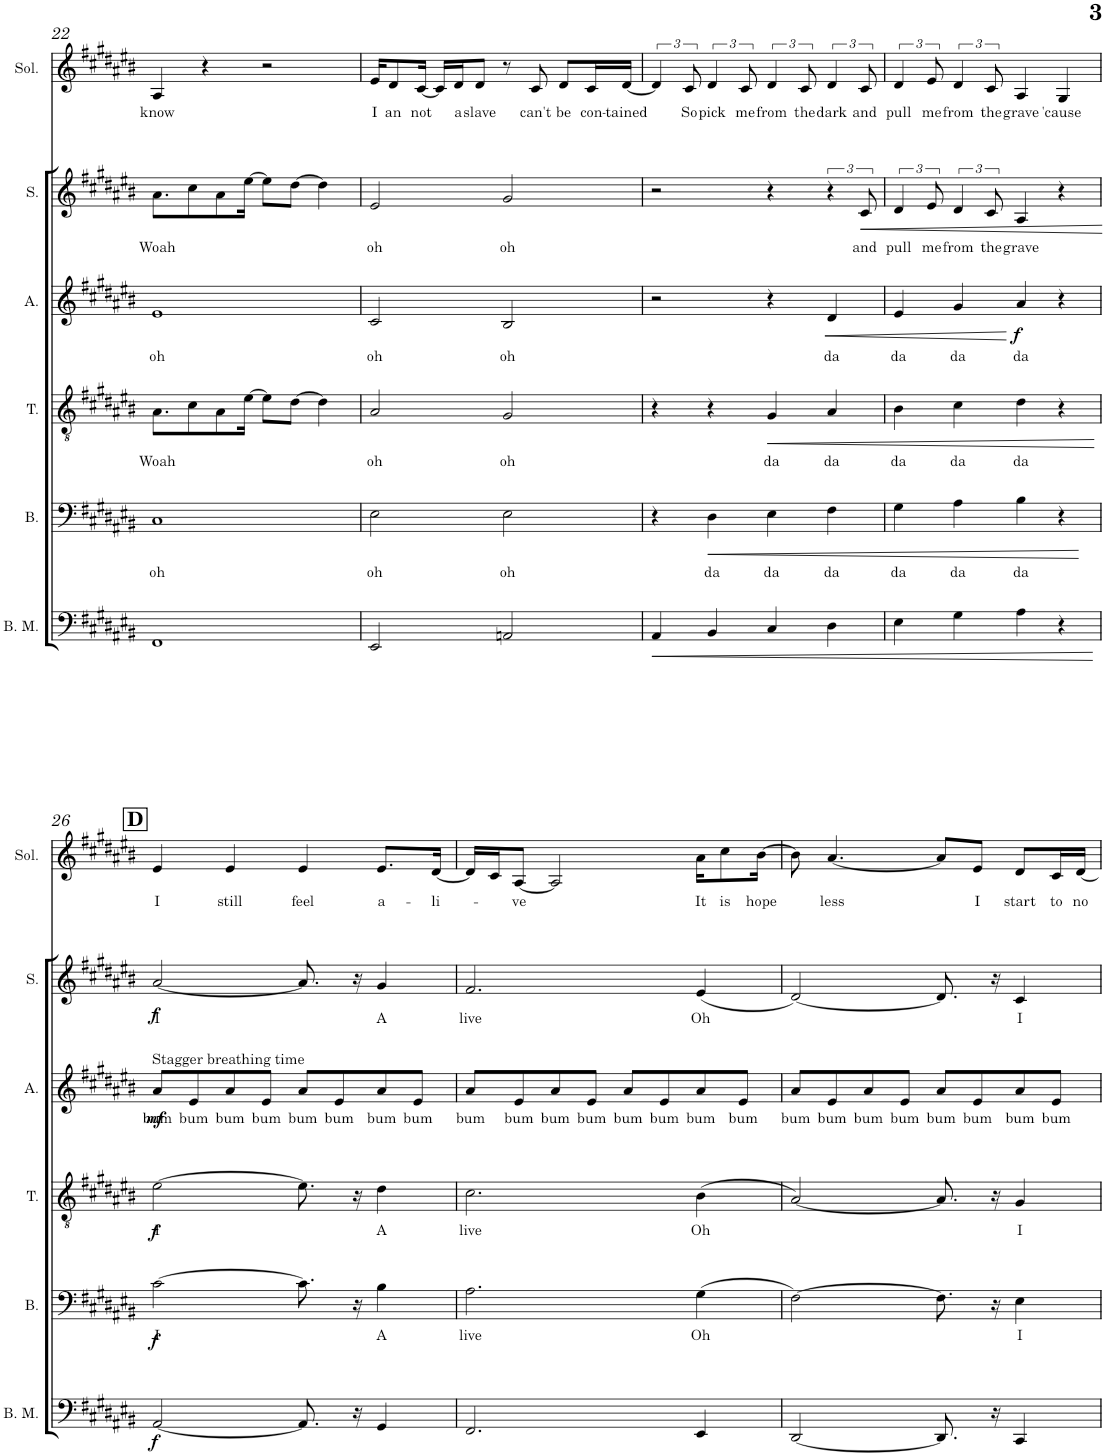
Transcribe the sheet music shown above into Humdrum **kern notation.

**kern	**dynam	**kern	**text	**dynam	**kern	**text	**dynam	**kern	**text	**dynam	**kern	**text	**dynam	**kern	**text
*part6	*part6	*part5	*part5	*part5	*part4	*part4	*part4	*part3	*part3	*part3	*part2	*part2	*part2	*part1	*part1
*staff6	*staff6	*staff5	*staff5	*staff5	*staff4	*staff4	*staff4	*staff3	*staff3	*staff3	*staff2	*staff2	*staff2	*staff1	*staff1
*I"Bass Mic	*	*I"Bass	*	*	*I"Tenor	*	*	*I"Alto	*	*	*I"Soprano	*	*	*I"Solo	*
*I'B. M.	*	*I'B.	*	*	*I'T.	*	*	*I'A.	*	*	*I'S.	*	*	*I'Sol.	*
!!LO:PB:g=z
*clefF4	*	*clefF4	*	*	*clefGv2	*	*	*clefG2	*	*	*clefG2	*	*	*clefG2	*
*	*	*	*	*	*	*	*	*	*	*	*	*	*	*Trd7c12	*
*k[f#c#g#d#a#e#b#]	*	*k[f#c#g#d#a#e#b#]	*	*	*k[f#c#g#d#a#e#b#]	*	*	*k[f#c#g#d#a#e#b#]	*	*	*k[f#c#g#d#a#e#b#]	*	*	*k[f#c#g#d#a#e#b#]	*
*M4/4	*	*M4/4	*	*	*M4/4	*	*	*M4/4	*	*	*M4/4	*	*	*M4/4	*
=22	=22	=22	=22	=22	=22	=22	=22	=22	=22	=22	=22	=22	=22	=22	=22
!	!	!	!LO:LY:b	!	!	!LO:LY:b	!	!	!LO:LY:b	!	!	!LO:LY:b	!	!	!LO:LY:b
1FF#	.	1C#	oh	.	8.A#\L	Woah	.	1e#	oh	.	8.a#\L	Woah	.	4A#/	know
.	.	.	.	.	8c#\	.	.	.	.	.	8cc#\	.	.	.	.
.	.	.	.	.	.	.	.	.	.	.	.	.	.	4r	.
.	.	.	.	.	8A#\	.	.	.	.	.	8a#\	.	.	.	.
.	.	.	.	.	[16e#\Jk	.	.	.	.	.	[16ee#\Jk	.	.	.	.
.	.	.	.	.	8e#\L]	.	.	.	.	.	8ee#\L]	.	.	2r	.
.	.	.	.	.	[8d#\J	.	.	.	.	.	[8dd#\J	.	.	.	.
.	.	.	.	.	4d#\]	.	.	.	.	.	4dd#\]	.	.	.	.
=23	=23	=23	=23	=23	=23	=23	=23	=23	=23	=23	=23	=23	=23	=23	=23
!	!	!	!LO:LY:b	!	!	!LO:LY:b	!	!	!LO:LY:b	!	!	!LO:LY:b	!	!	!LO:LY:b
2EE#/	.	2E#\	oh	.	2A#/	oh	.	2c#/	oh	.	2e#/	oh	.	16e#/KL	I
!	!	!	!	!	!	!	!	!	!	!	!	!	!	!	!LO:LY:b
.	.	.	.	.	.	.	.	.	.	.	.	.	.	8d#/	an
!	!	!	!	!	!	!	!	!	!	!	!	!	!	!	!LO:LY:b
.	.	.	.	.	.	.	.	.	.	.	.	.	.	[16c#/Jk	not
.	.	.	.	.	.	.	.	.	.	.	.	.	.	16c#/LL]	.
!	!	!	!	!	!	!	!	!	!	!	!	!	!	!	!LO:LY:b
.	.	.	.	.	.	.	.	.	.	.	.	.	.	16d#/J	a
!	!	!	!	!	!	!	!	!	!	!	!	!	!	!	!LO:LY:b
.	.	.	.	.	.	.	.	.	.	.	.	.	.	8d#/J	slave
!	!	!	!LO:LY:b	!	!	!LO:LY:b	!	!	!LO:LY:b	!	!	!LO:LY:b	!	!	!
2AAn/	.	2E#\	oh	.	2G#/	oh	.	2B#/	oh	.	2g#/	oh	.	8r	.
!	!	!	!	!	!	!	!	!	!	!	!	!	!	!	!LO:LY:b
.	.	.	.	.	.	.	.	.	.	.	.	.	.	8c#/	can't
!	!	!	!	!	!	!	!	!	!	!	!	!	!	!	!LO:LY:b
.	.	.	.	.	.	.	.	.	.	.	.	.	.	8d#/L	be
!	!	!	!	!	!	!	!	!	!	!	!	!	!	!	!LO:LY:b
.	.	.	.	.	.	.	.	.	.	.	.	.	.	16c#/L	con-
!	!	!	!	!	!	!	!	!	!	!	!	!	!	!	!LO:LY:b
.	.	.	.	.	.	.	.	.	.	.	.	.	.	[16d#/JJ	-tained
=24	=24	=24	=24	=24	=24	=24	=24	=24	=24	=24	=24	=24	=24	=24	=24
!	!LO:HP:b	!	!	!	!	!	!	!	!	!	!	!	!	!	!
4AA#/	<	4r	.	.	4r	.	.	2r	.	.	2r	.	.	6d#/]	.
!	!	!	!	!	!	!	!	!	!	!	!	!	!	!	!LO:LY:b
.	.	.	.	.	.	.	.	.	.	.	.	.	.	12c#/	So
!	!	!	!LO:LY:b	!LO:HP:b	!	!	!	!	!	!	!	!	!	!	!LO:LY:b
4BB#/	.	4D#\	da	<	4r	.	.	.	.	.	.	.	.	6d#/	pick
!	!	!	!	!	!	!	!	!	!	!	!	!	!	!	!LO:LY:b
.	.	.	.	.	.	.	.	.	.	.	.	.	.	12c#/	me
!	!	!	!LO:LY:b	!	!	!LO:LY:b	!LO:HP:b	!	!	!	!	!	!	!	!LO:LY:b
4C#/	.	4E#\	da	.	4G#/	da	<	4r	.	.	4r	.	.	6d#/	from
!	!	!	!	!	!	!	!	!	!	!	!	!	!	!	!LO:LY:b
.	.	.	.	.	.	.	.	.	.	.	.	.	.	12c#/	the
!	!	!	!LO:LY:b	!	!	!LO:LY:b	!	!	!LO:LY:b	!LO:HP:b	!	!	!	!	!LO:LY:b
4D#\	.	4F#\	da	.	4A#/	da	.	4d#/	da	<	6r	.	.	6d#/	dark
!	!	!	!	!	!	!	!	!	!	!	!	!LO:LY:b	!LO:HP:b	!	!LO:LY:b
.	.	.	.	.	.	.	.	.	.	.	12c#/	and	<	12c#/	and
=25	=25	=25	=25	=25	=25	=25	=25	=25	=25	=25	=25	=25	=25	=25	=25
!	!	!	!LO:LY:b	!	!	!LO:LY:b	!	!	!LO:LY:b	!	!	!LO:LY:b	!	!	!LO:LY:b
4E#\	.	4G#\	da	.	4B#\	da	.	4e#/	da	.	6d#/	pull	.	6d#/	pull
!	!	!	!	!	!	!	!	!	!	!	!	!LO:LY:b	!	!	!LO:LY:b
.	.	.	.	.	.	.	.	.	.	.	12e#/	me	.	12e#/	me
!	!	!	!LO:LY:b	!	!	!LO:LY:b	!	!	!LO:LY:b	!	!	!LO:LY:b	!	!	!LO:LY:b
4G#\	.	4A#\	da	.	4c#\	da	.	4g#/	da	.	6d#/	from	.	6d#/	from
!	!	!	!	!	!	!	!	!	!	!	!	!LO:LY:b	!	!	!LO:LY:b
.	.	.	.	.	.	.	.	.	.	.	12c#/	the	.	12c#/	the
!	!	!	!LO:LY:b	!	!	!LO:LY:b	!	!	!LO:LY:b	!LO:DY:n=1:a	!	!LO:LY:b	!	!	!LO:LY:b
4A#\	.	4B#\	da	.	4d#\	da	.	4a#/	da	[ f	4A#/	grave	.	4A#/	grave
!	!	!	!	!	!	!	!	!	!	!	!	!	!	!	!LO:LY:b
4r	.	4r	.	.	4r	.	.	4r	.	.	4r	.	.	4G#/	'cause
.	[	.	.	[	.	.	[	.	.	.	.	.	[	.	.
!!LO:LB:g=z
!!LO:REH:place=s1:a:B:cj:fs=14:t=D
=26	=26	=26	=26	=26	=26	=26	=26	=26	=26	=26	=26	=26	=26	=26	=26
!	!	!	!	!	!	!	!	!LO:TX:a:t=Stagger breathing time	!	!	!	!	!	!	!
!	!LO:DY:b	!	!LO:LY:b	!LO:DY:a	!	!LO:LY:b	!LO:DY:a	!	!LO:LY:b	!LO:DY:a	!	!LO:LY:b	!LO:DY:a	!	!LO:LY:b
[2AA#/	f	[2c#\	I	f	[2e#\	I	f	8a#/L	bum	mf	[2a#/	I	f	4e#/	I
!	!	!	!	!	!	!	!	!	!LO:LY:b	!	!	!	!	!	!
.	.	.	.	.	.	.	.	8e#/	bum	.	.	.	.	.	.
!	!	!	!	!	!	!	!	!	!LO:LY:b	!	!	!	!	!	!LO:LY:b
.	.	.	.	.	.	.	.	8a#/	bum	.	.	.	.	4e#/	still
!	!	!	!	!	!	!	!	!	!LO:LY:b	!	!	!	!	!	!
.	.	.	.	.	.	.	.	8e#/J	bum	.	.	.	.	.	.
!	!	!	!	!	!	!	!	!	!LO:LY:b	!	!	!	!	!	!LO:LY:b
8.AA#/]	.	8.c#\]	.	.	8.e#\]	.	.	8a#/L	bum	.	8.a#/]	.	.	4e#/	feel
!	!	!	!	!	!	!	!	!	!LO:LY:b	!	!	!	!	!	!
.	.	.	.	.	.	.	.	8e#/	bum	.	.	.	.	.	.
16r	.	16r	.	.	16r	.	.	.	.	.	16r	.	.	.	.
!	!	!	!LO:LY:b	!	!	!LO:LY:b	!	!	!LO:LY:b	!	!	!LO:LY:b	!	!	!LO:LY:b
4GG#/	.	4B#\	A	.	4d#\	A	.	8a#/	bum	.	4g#/	A	.	8.e#/L	a-
!	!	!	!	!	!	!	!	!	!LO:LY:b	!	!	!	!	!	!
.	.	.	.	.	.	.	.	8e#/J	bum	.	.	.	.	.	.
!	!	!	!	!	!	!	!	!	!	!	!	!	!	!	!LO:LY:b
.	.	.	.	.	.	.	.	.	.	.	.	.	.	[16d#/Jk	-li-
=27	=27	=27	=27	=27	=27	=27	=27	=27	=27	=27	=27	=27	=27	=27	=27
!	!	!	!LO:LY:b	!	!	!LO:LY:b	!	!	!LO:LY:b	!	!	!LO:LY:b	!	!	!
2.FF#/	.	2.A#\	live	.	2.c#\	live	.	8a#/L	bum	.	2.f#/	live	.	16d#/LL]	.
.	.	.	.	.	.	.	.	.	.	.	.	.	.	16c#/J	.
!	!	!	!	!	!	!	!	!	!LO:LY:b	!	!	!	!	!	!LO:LY:b
.	.	.	.	.	.	.	.	8e#/	bum	.	.	.	.	[8A#/J	-ve
!	!	!	!	!	!	!	!	!	!LO:LY:b	!	!	!	!	!	!
.	.	.	.	.	.	.	.	8a#/	bum	.	.	.	.	2A#/]	.
!	!	!	!	!	!	!	!	!	!LO:LY:b	!	!	!	!	!	!
.	.	.	.	.	.	.	.	8e#/J	bum	.	.	.	.	.	.
!	!	!	!	!	!	!	!	!	!LO:LY:b	!	!	!	!	!	!
.	.	.	.	.	.	.	.	8a#/L	bum	.	.	.	.	.	.
!	!	!	!	!	!	!	!	!	!LO:LY:b	!	!	!	!	!	!
.	.	.	.	.	.	.	.	8e#/	bum	.	.	.	.	.	.
!	!	!	!LO:LY:b	!	!	!LO:LY:b	!	!	!LO:LY:b	!	!	!LO:LY:b	!	!	!LO:LY:b
4EE#/	.	(4G#\	Oh	.	(4B#\	Oh	.	8a#/	bum	.	(4e#/	Oh	.	16a#\KL	It
!	!	!	!	!	!	!	!	!	!	!	!	!	!	!	!LO:LY:b
.	.	.	.	.	.	.	.	.	.	.	.	.	.	8cc#\	is
!	!	!	!	!	!	!	!	!	!LO:LY:b	!	!	!	!	!	!
.	.	.	.	.	.	.	.	8e#/J	bum	.	.	.	.	.	.
!	!	!	!	!	!	!	!	!	!	!	!	!	!	!	!LO:LY:b
.	.	.	.	.	.	.	.	.	.	.	.	.	.	[16b#\Jk	hope
=28	=28	=28	=28	=28	=28	=28	=28	=28	=28	=28	=28	=28	=28	=28	=28
!	!	!	!	!	!	!	!	!	!LO:LY:b	!	!	!	!	!	!
[2DD#/	.	[2F#\)	.	.	[2A#/)	.	.	8a#/L	bum	.	[2d#/)	.	.	8b#\]	.
!	!	!	!	!	!	!	!	!	!LO:LY:b	!	!	!	!	!	!LO:LY:b
.	.	.	.	.	.	.	.	8e#/	bum	.	.	.	.	[4.a#/	less
!	!	!	!	!	!	!	!	!	!LO:LY:b	!	!	!	!	!	!
.	.	.	.	.	.	.	.	8a#/	bum	.	.	.	.	.	.
!	!	!	!	!	!	!	!	!	!LO:LY:b	!	!	!	!	!	!
.	.	.	.	.	.	.	.	8e#/J	bum	.	.	.	.	.	.
!	!	!	!	!	!	!	!	!	!LO:LY:b	!	!	!	!	!	!
8.DD#/]	.	8.F#\]	.	.	8.A#/]	.	.	8a#/L	bum	.	8.d#/]	.	.	8a#/L]	.
!	!	!	!	!	!	!	!	!	!LO:LY:b	!	!	!	!	!	!LO:LY:b
.	.	.	.	.	.	.	.	8e#/	bum	.	.	.	.	8e#/J	I
16r	.	16r	.	.	16r	.	.	.	.	.	16r	.	.	.	.
!	!	!	!LO:LY:b	!	!	!LO:LY:b	!	!	!LO:LY:b	!	!	!LO:LY:b	!	!	!LO:LY:b
4CC#/	.	4E#\	I	.	4G#/	I	.	8a#/	bum	.	4c#/	I	.	8d#/L	start
!	!	!	!	!	!	!	!	!	!LO:LY:b	!	!	!	!	!	!LO:LY:b
.	.	.	.	.	.	.	.	8e#/J	bum	.	.	.	.	16c#/L	to
!	!	!	!	!	!	!	!	!	!	!	!	!	!	!	!LO:LY:b
.	.	.	.	.	.	.	.	.	.	.	.	.	.	[16d#/JJ	no
=	=	=	=	=	=	=	=	=	=	=	=	=	=	=	=
*-	*-	*-	*-	*-	*-	*-	*-	*-	*-	*-	*-	*-	*-	*-	*-
